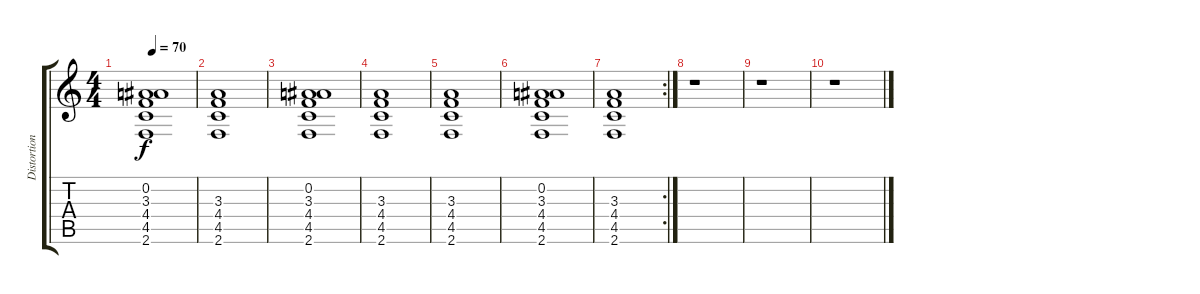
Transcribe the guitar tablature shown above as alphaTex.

\track ("Distortion 2" "Distortion") {instrument distortionguitar}
\staff {score tabs}
\tuning (Eb4 Bb3 Gb3 Db3 Ab2 Eb2) {hide}
\ts (4 4)
\tempo 70
\clef g2
\ks c
(0.2 3.3 4.4 4.5 2.6).1{dy f} |
(3.3 4.4 4.5 2.6).1 |
(0.2 3.3 4.4 4.5 2.6).1 |
(3.3 4.4 4.5 2.6).1 |
(3.3 4.4 4.5 2.6).1 |
(0.2 3.3 4.4 4.5 2.6).1 |
\rc 2
(3.3 4.4 4.5 2.6).1 |
r.1 |
r.1 |
r.1
